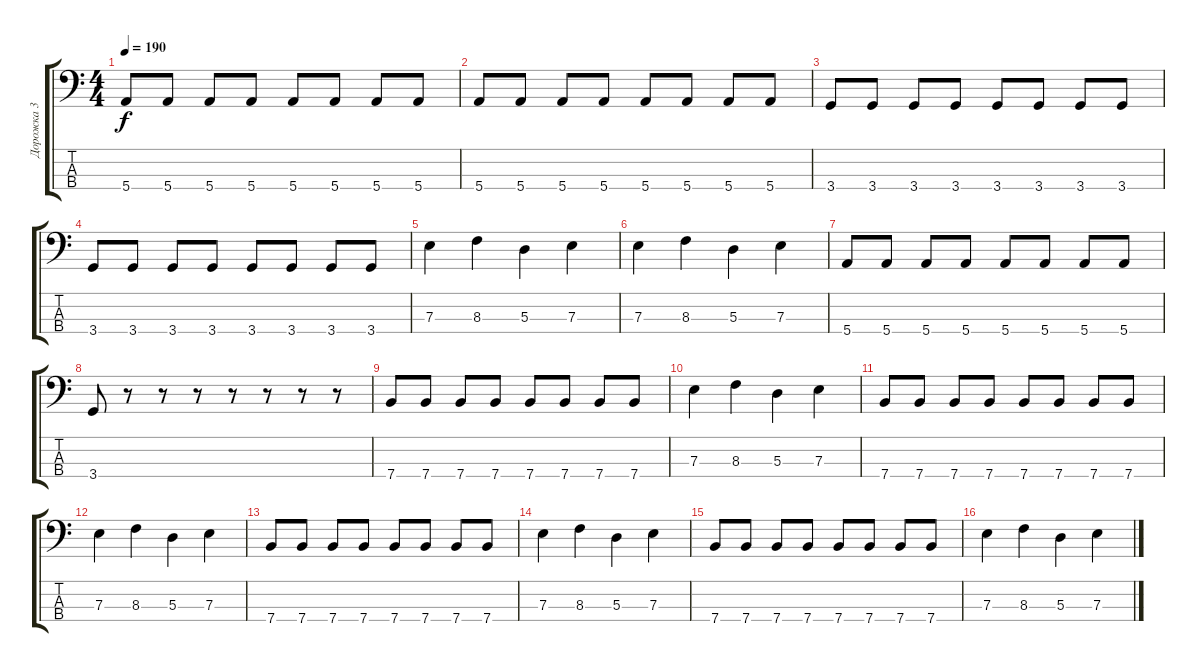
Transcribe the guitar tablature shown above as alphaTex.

\track ("Дорожка 3" "Дорожка 3") {instrument electricbasspick}
\staff {score tabs}
\tuning (G2 D2 A1 E1) {hide}
\ts (4 4)
\tempo 190
\clef f4
\ks c
5.4.8{dy f} 5.4.8 5.4.8 5.4.8 5.4.8 5.4.8 5.4.8 5.4.8 |
5.4.8 5.4.8 5.4.8 5.4.8 5.4.8 5.4.8 5.4.8 5.4.8 |
3.4.8 3.4.8 3.4.8 3.4.8 3.4.8 3.4.8 3.4.8 3.4.8 |
3.4.8 3.4.8 3.4.8 3.4.8 3.4.8 3.4.8 3.4.8 3.4.8 |
7.3.4 8.3.4 5.3.4 7.3.4 |
7.3.4 8.3.4 5.3.4 7.3.4 |
5.4.8 5.4.8 5.4.8 5.4.8 5.4.8 5.4.8 5.4.8 5.4.8 |
3.4.8 r.8 r.8 r.8 r.8 r.8 r.8 r.8 |
7.4.8 7.4.8 7.4.8 7.4.8 7.4.8 7.4.8 7.4.8 7.4.8 |
7.3.4 8.3.4 5.3.4 7.3.4 |
7.4.8 7.4.8 7.4.8 7.4.8 7.4.8 7.4.8 7.4.8 7.4.8 |
7.3.4 8.3.4 5.3.4 7.3.4 |
7.4.8 7.4.8 7.4.8 7.4.8 7.4.8 7.4.8 7.4.8 7.4.8 |
7.3.4 8.3.4 5.3.4 7.3.4 |
7.4.8 7.4.8 7.4.8 7.4.8 7.4.8 7.4.8 7.4.8 7.4.8 |
7.3.4 8.3.4 5.3.4 7.3.4
